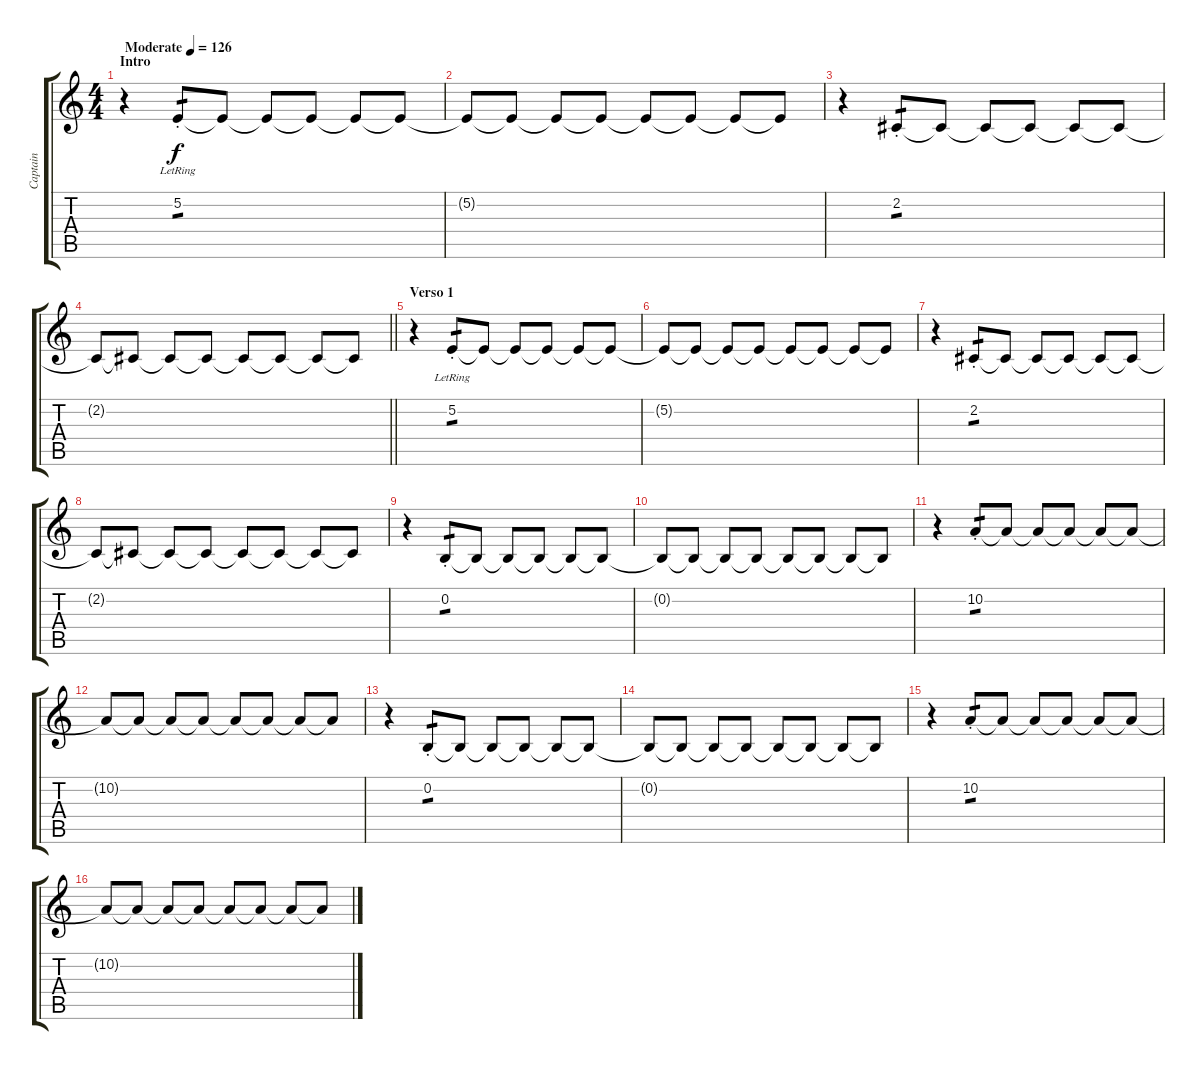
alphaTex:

\track ("Captain" "Captain") {instrument ocarina}
\staff {score tabs}
\tuning (E4 B3 G3 D3 A2 E2) {hide}
\ts (4 4)
\section ("" "Intro")
\tempo (126 "Moderate")
\clef g2
\ks c
r.4{dy f volume 3 instrument ocarina} 5.2{st lr}.8{tp 1 volume 12} 5.2{t}.8 5.2{t}.8 5.2{t}.8 5.2{t}.8 5.2{t}.8 |
5.2{t}.8{volume 3} 5.2{t}.8 5.2{t}.8 5.2{t}.8 5.2{t}.8 5.2{t}.8 5.2{t}.8 5.2{t}.8 |
r.4{volume 3} 2.2{st}.8{tp 1 volume 12} 2.2{t}.8 2.2{t}.8 2.2{t}.8 2.2{t}.8 2.2{t}.8 |
\barLineRight lightlight
2.2{t}.8{volume 3} 2.2{t}.8 2.2{t}.8 2.2{t}.8 2.2{t}.8 2.2{t}.8 2.2{t}.8 2.2{t}.8 |
\section ("" "Verso 1")
r.4{volume 3} 5.2{st lr}.8{tp 1 volume 12} 5.2{t}.8 5.2{t}.8 5.2{t}.8 5.2{t}.8 5.2{t}.8 |
5.2{t}.8{volume 3} 5.2{t}.8 5.2{t}.8 5.2{t}.8 5.2{t}.8 5.2{t}.8 5.2{t}.8 5.2{t}.8 |
r.4{volume 3} 2.2{st}.8{tp 1 volume 12} 2.2{t}.8 2.2{t}.8 2.2{t}.8 2.2{t}.8 2.2{t}.8 |
2.2{t}.8{volume 3} 2.2{t}.8 2.2{t}.8 2.2{t}.8 2.2{t}.8 2.2{t}.8 2.2{t}.8 2.2{t}.8 |
r.4{volume 3} 0.2{st}.8{tp 1 volume 12} 0.2{t}.8 0.2{t}.8 0.2{t}.8 0.2{t}.8 0.2{t}.8 |
0.2{t}.8{volume 3} 0.2{t}.8 0.2{t}.8 0.2{t}.8 0.2{t}.8 0.2{t}.8 0.2{t}.8 0.2{t}.8 |
r.4{volume 3} 10.2{st}.8{tp 1 volume 12} 10.2{t}.8 10.2{t}.8 10.2{t}.8 10.2{t}.8 10.2{t}.8 |
10.2{t}.8{volume 3} 10.2{t}.8 10.2{t}.8 10.2{t}.8 10.2{t}.8 10.2{t}.8 10.2{t}.8 10.2{t}.8 |
r.4{volume 3} 0.2{st}.8{tp 1 volume 12} 0.2{t}.8 0.2{t}.8 0.2{t}.8 0.2{t}.8 0.2{t}.8 |
0.2{t}.8{volume 3} 0.2{t}.8 0.2{t}.8 0.2{t}.8 0.2{t}.8 0.2{t}.8 0.2{t}.8 0.2{t}.8 |
r.4{volume 3} 10.2{st}.8{tp 1 volume 12} 10.2{t}.8 10.2{t}.8 10.2{t}.8 10.2{t}.8 10.2{t}.8 |
10.2{t}.8{volume 3} 10.2{t}.8 10.2{t}.8 10.2{t}.8 10.2{t}.8 10.2{t}.8 10.2{t}.8 10.2{t}.8
